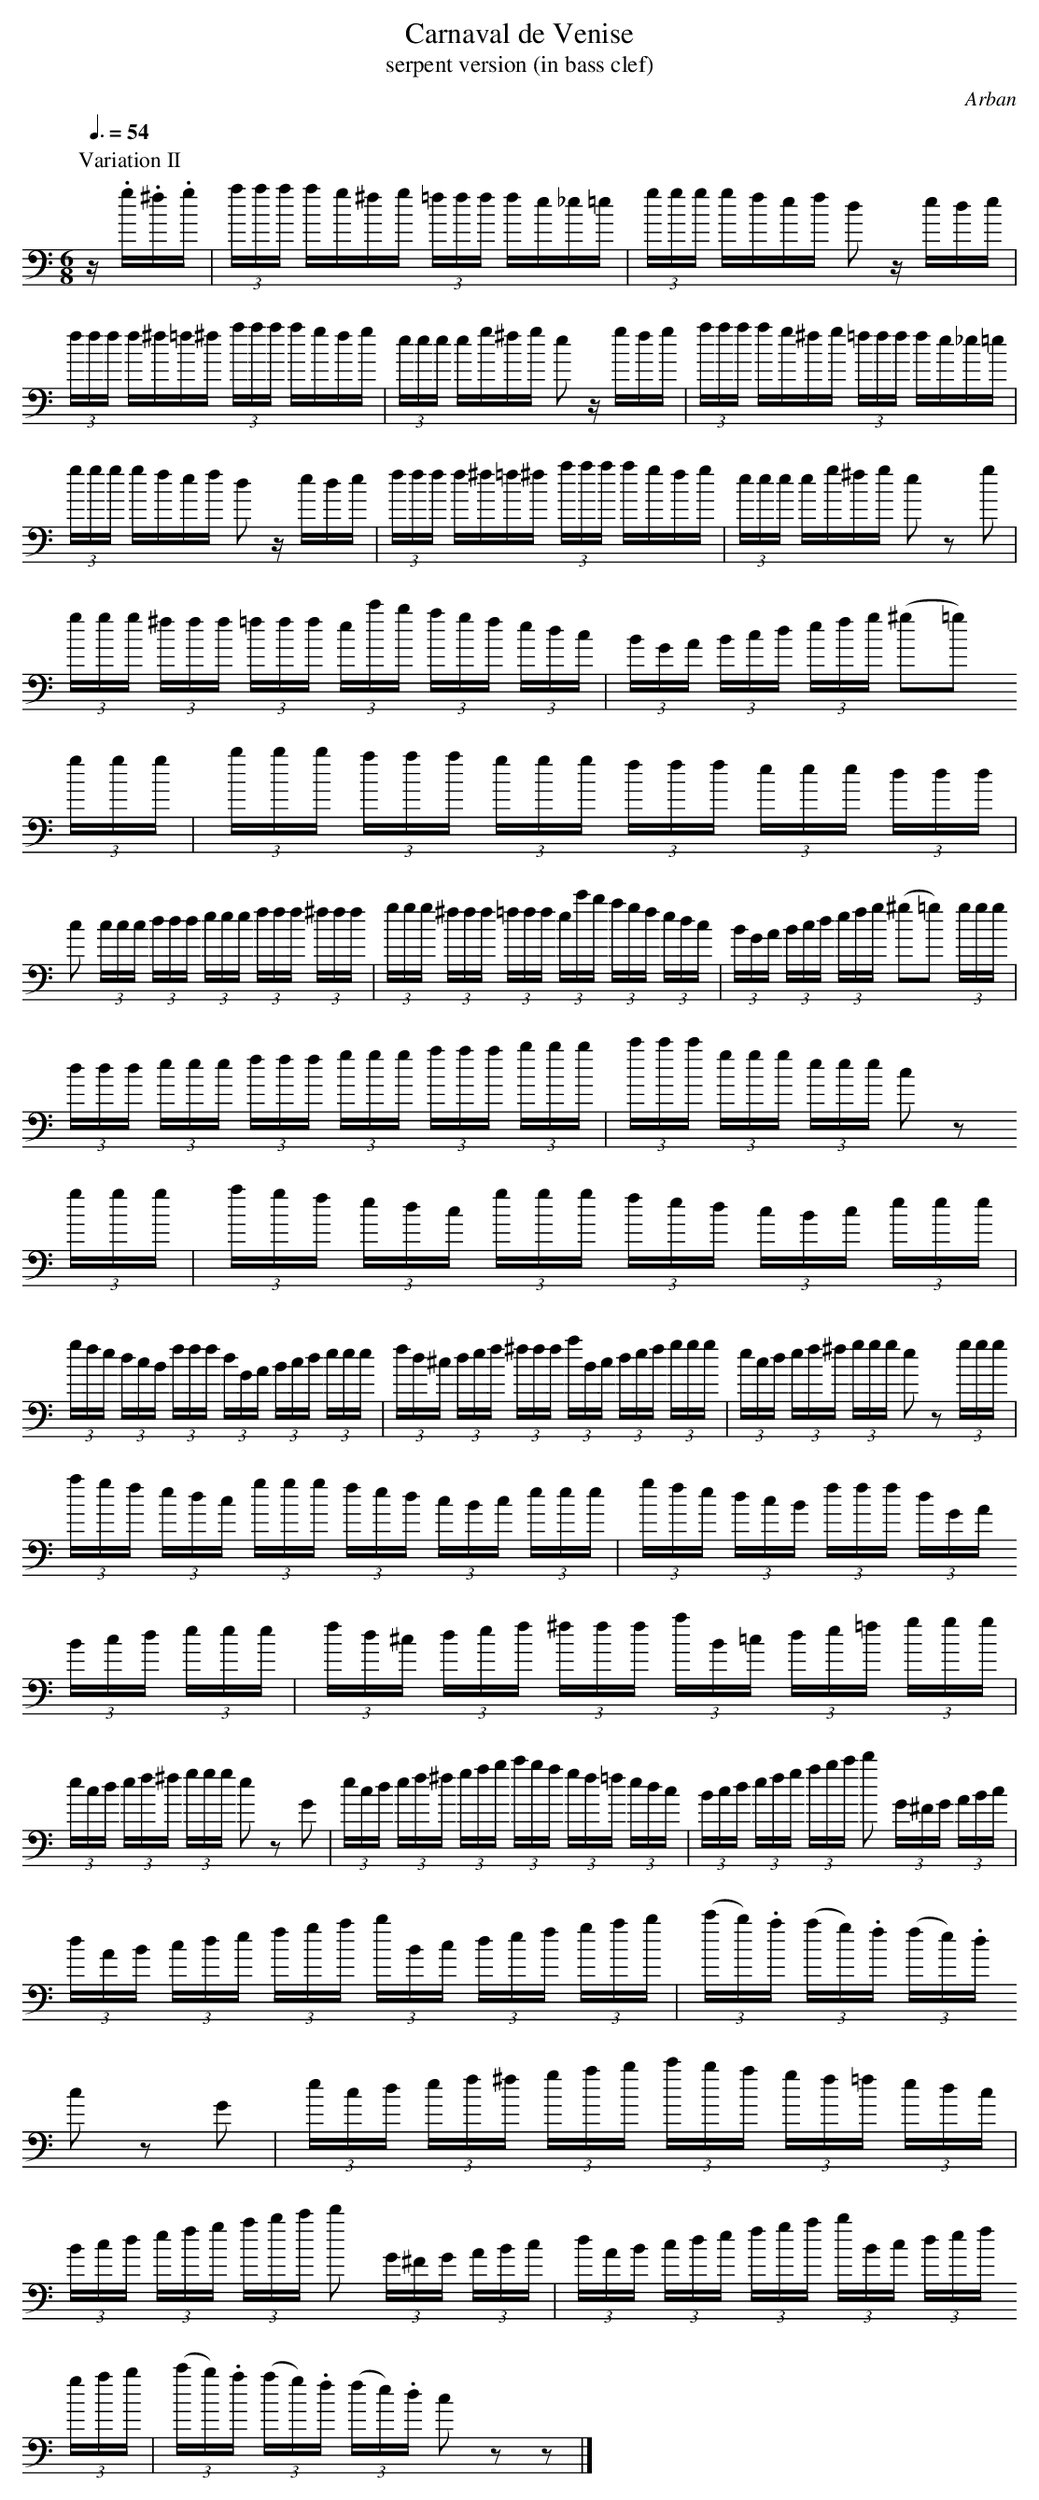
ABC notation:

X:1
T:Carnaval de Venise
T:serpent version (in bass clef)
C:Arban
M:6/8
L:1/16
Q:3/8=54
K:C bass
P:Variation II
z .g.^f.g|(3aaa ag^fg (3=fff fe_e=e|(3ggg gfef d2 z ede|
(3fff f^f=f^f (3aaa agfg|(3eee eg^fg e2 z gfg|(3aaa ag^fg (3=fff fe_e=e|
(3ggg gfef d2 z ede|(3fff f^f=f^f (3aaa agfg|(3eee eg^fg e2 z2 g2|
(3ggg (3^fff (3=fff (3ec'b (3agf (3edc|(3BGA (3Bcd (3efg (^g2=g2)
(3ggg|(3bbb (3aaa (3ggg (3fff (3eee (3ddd|
c2 (3ccc (3ddd (3eee (3fff (3^fff|(3ggg (3^fff (3=fff (3ec'b (3agf (3edc|(3BGA (3Bcd (3efg (^g2=g2) (3ggg|
(3ddd (3eee (3fff (3ggg (3aaa (3bbb|(3c'c'c' (3ggg (3eee c2 z2
(3ggg|(3agf (3edc (3ggg (3fed (3cBc (3eee|
(3gfe (3dcB (3fff (3dGA (3Bcd (3eee|(3fd^c (3def (3^fff (3aBc (3def (3ggg|(3ecd (3ef^f (3ggg e2 z2 (3ggg|
(3agf (3edc (3ggg (3fed (3cBc (3eee|(3gfe (3dcB (3fff (3dGA
(3Bcd (3eee|(3fd^c (3def (3^fff (3aB=c (3de=f (3ggg|
(3ecd (3ef^f (3ggg e2 z2 G2|(3ecd (3ef^f (3gab (3c'ba (3gf=f (3edc|(3Bcd (3efg (3abc' d'2 (3G^FG (3ABc|
(3dAB (3cde (3fga (3bBc (3def (3gab|(3(c'b).a (3(ag).f (3(fe).d
c2 z2 G2|(3ecd (3ef^f (3gab (3c'ba (3gf=f (3edc|
(3Bcd (3efg (3abc' d'2 (3G^FG (3ABc|(3dAB (3cde (3fga (3bBc (3def
(3gab|(3(c'b).a (3(ag).f (3(fe).d (3c2 (3z2 (3z2|]
